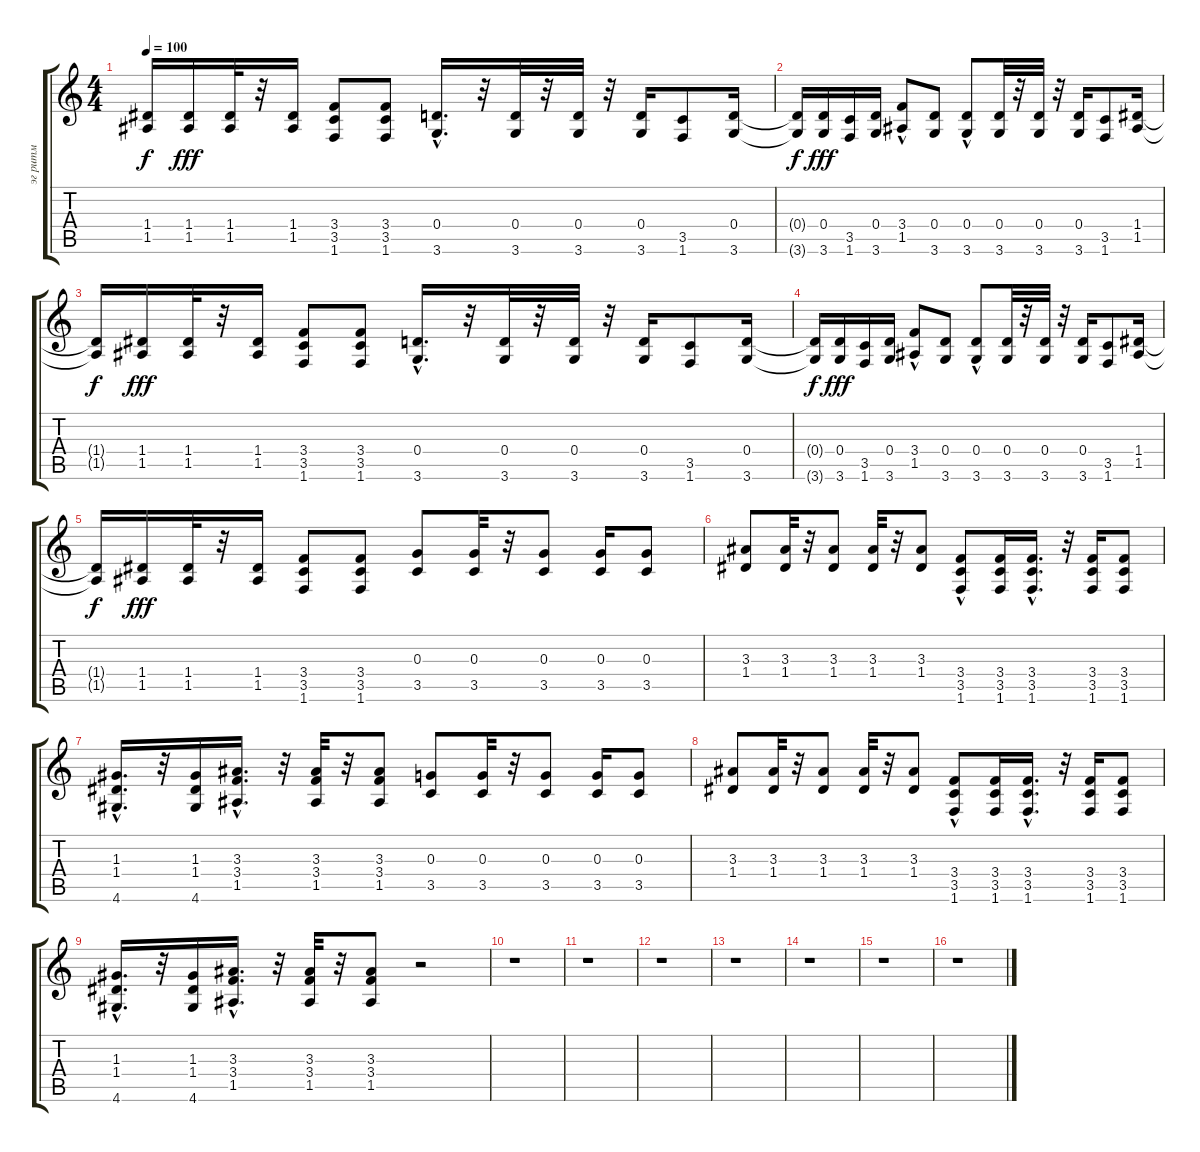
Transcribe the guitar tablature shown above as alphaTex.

\track ("эг ритм" "эг ритм") {instrument distortionguitar}
\staff {score tabs}
\tuning (E4 B3 G3 D3 A2 E2) {hide}
\ts (4 4)
\tempo 100
\clef g2
\ks c
(1.4{t} 1.5{t}).16{dy f} (1.4 1.5).16{dy fff} (1.4 1.5).32 r.32 (1.4 1.5).16 (3.4 3.5 1.6).8 (3.4 3.5 1.6).8 (0.4{hac} 3.6{hac}).16{d} r.32 (0.4 3.6).32 r.32 (0.4 3.6).32 r.32 (0.4 3.6).16 (3.5 1.6).8 (0.4 3.6).16 |
(0.4{t} 3.6{t}).16{dy f} (0.4 3.6).16{dy fff} (3.5 1.6).16 (0.4 3.6).16 (3.4 1.5{hac}).8 (0.4 3.6).8 (0.4{hac} 3.6).8 (0.4 3.6).32 r.32 (0.4 3.6).32 r.32 (0.4 3.6).16 (3.5 1.6).8 (1.4 1.5).16 |
(1.4{t} 1.5{t}).16{dy f} (1.4 1.5).16{dy fff} (1.4 1.5).32 r.32 (1.4 1.5).16 (3.4 3.5 1.6).8 (3.4 3.5 1.6).8 (0.4{hac} 3.6{hac}).16{d} r.32 (0.4 3.6).32 r.32 (0.4 3.6).32 r.32 (0.4 3.6).16 (3.5 1.6).8 (0.4 3.6).16 |
(0.4{t} 3.6{t}).16{dy f} (0.4 3.6).16{dy fff} (3.5 1.6).16 (0.4 3.6).16 (3.4 1.5{hac}).8 (0.4 3.6).8 (0.4{hac} 3.6).8 (0.4 3.6).32 r.32 (0.4 3.6).32 r.32 (0.4 3.6).16 (3.5 1.6).8 (1.4 1.5).16 |
(1.4{t} 1.5{t}).16{dy f} (1.4 1.5).16{dy fff} (1.4 1.5).32 r.32 (1.4 1.5).16 (3.4 3.5 1.6).8 (3.4 3.5 1.6).8 (0.3 3.5).8 (0.3 3.5).32 r.32 (0.3 3.5).8 (0.3 3.5).16 (0.3 3.5).8 |
(3.3 1.4).8 (3.3 1.4).32 r.32 (3.3 1.4).8 (3.3 1.4).32 r.32 (3.3 1.4).8 (3.4 3.5{hac} 1.6{hac}).8 (3.4 3.5 1.6).16 (3.4{hac} 3.5{hac} 1.6{hac}).16{d} r.32 (3.4 3.5 1.6).16 (3.4 3.5 1.6).8 |
(1.3{hac} 1.4{hac} 4.6{hac}).16{d} r.32 (1.3 1.4 4.6).16 (3.3{hac} 3.4{hac} 1.5{hac}).16{d} r.32 (3.3 3.4 1.5).32 r.32 (3.3 3.4 1.5).8 (0.3 3.5).8 (0.3 3.5).32 r.32 (0.3 3.5).8 (0.3 3.5).16 (0.3 3.5).8 |
(3.3 1.4).8 (3.3 1.4).32 r.32 (3.3 1.4).8 (3.3 1.4).32 r.32 (3.3 1.4).8 (3.4 3.5{hac} 1.6{hac}).8 (3.4 3.5 1.6).16 (3.4{hac} 3.5{hac} 1.6{hac}).16{d} r.32 (3.4 3.5 1.6).16 (3.4 3.5 1.6).8 |
(1.3{hac} 1.4{hac} 4.6{hac}).16{d} r.32 (1.3 1.4 4.6).16 (3.3{hac} 3.4{hac} 1.5{hac}).16{d} r.32 (3.3 3.4 1.5).32 r.32 (3.3 3.4 1.5).8 r.2 |
r.1 |
r.1 |
r.1 |
r.1 |
r.1 |
r.1 |
r.1
